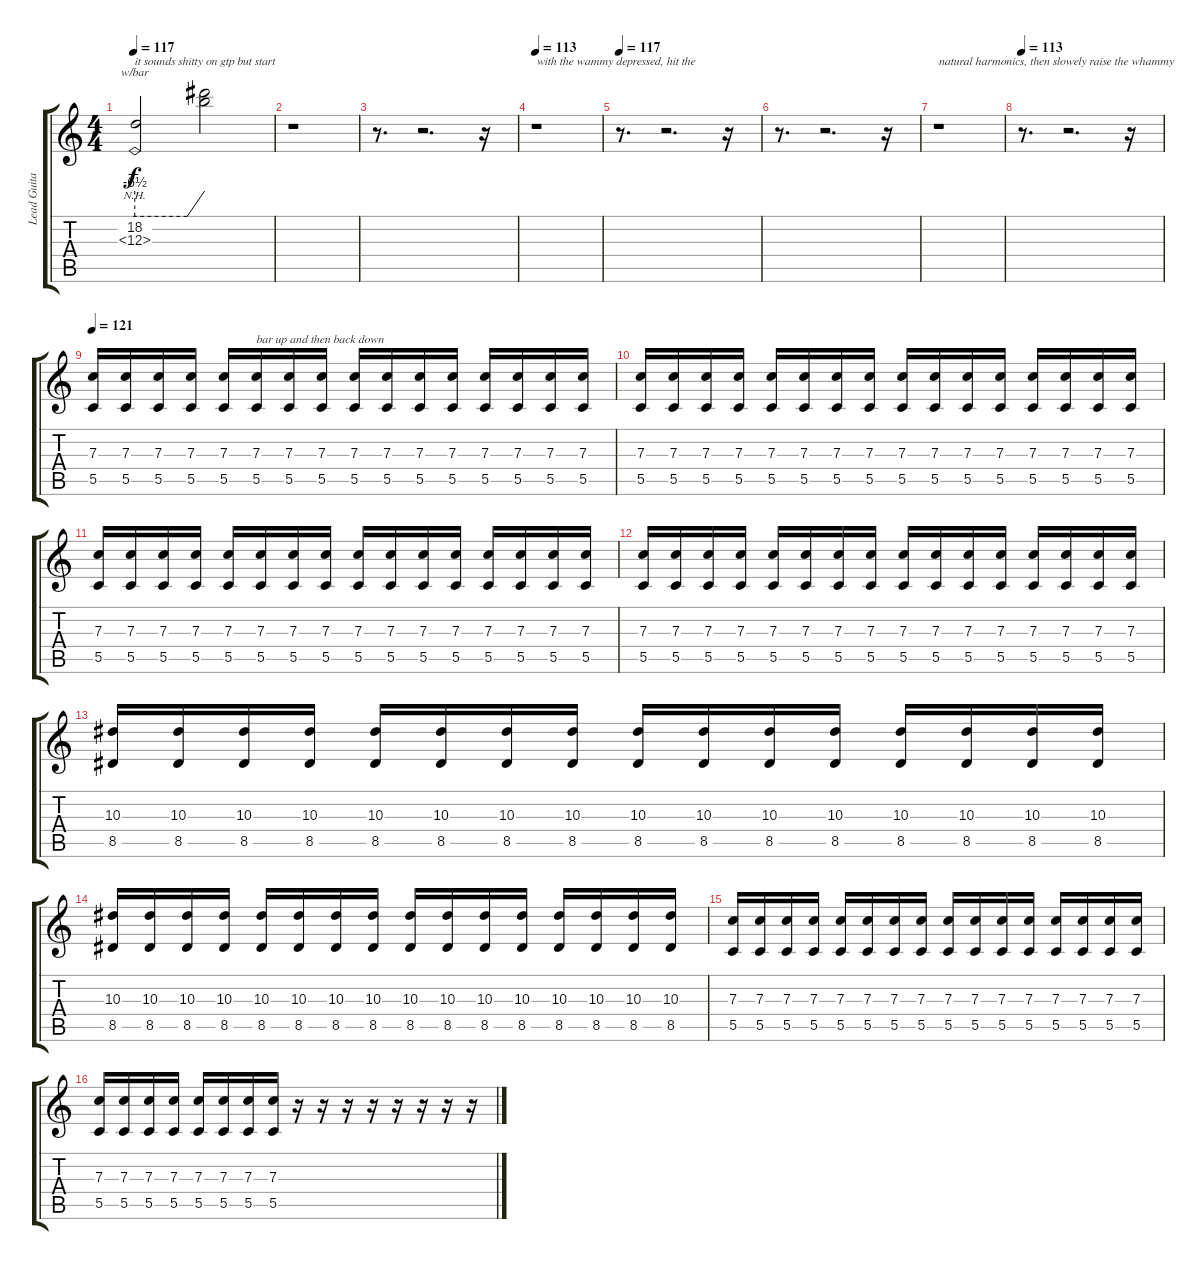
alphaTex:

\track ("Lead Guitar" "Lead Guita") {instrument distortionguitar}
\staff {score tabs}
\tuning (D4 A3 F3 C3 G2 C2) {hide}
\ts (4 4)
\tempo 117
\clef g2
\ks c
(18.2 18.3{nh}).2{tbe (custom default 0 -26 45 -26 60 0) txt "it sounds shitty on gtp but start " dy f} (18.2{t} 18.3{t}).2 |
r.1 |
r.8{d} r.2{d} r.16 |
\tempo 113
r.1{txt "with the wammy depressed, hit the "} |
\tempo 117
r.8{d} r.2{d} r.16 |
r.8{d} r.2{d} r.16 |
r.1{txt "natural harmonics, then slowely raise the whammy "} |
\tempo 113
r.8{d} r.2{d} r.16 |
\tempo 121
(7.3 5.5).16 (7.3 5.5).16 (7.3 5.5).16 (7.3 5.5).16 (7.3 5.5).16 (7.3 5.5).16{txt "bar up and then back down"} (7.3 5.5).16 (7.3 5.5).16 (7.3 5.5).16 (7.3 5.5).16 (7.3 5.5).16 (7.3 5.5).16 (7.3 5.5).16 (7.3 5.5).16 (7.3 5.5).16 (7.3 5.5).16 |
(7.3 5.5).16 (7.3 5.5).16 (7.3 5.5).16 (7.3 5.5).16 (7.3 5.5).16 (7.3 5.5).16 (7.3 5.5).16 (7.3 5.5).16 (7.3 5.5).16 (7.3 5.5).16 (7.3 5.5).16 (7.3 5.5).16 (7.3 5.5).16 (7.3 5.5).16 (7.3 5.5).16 (7.3 5.5).16 |
(7.3 5.5).16 (7.3 5.5).16 (7.3 5.5).16 (7.3 5.5).16 (7.3 5.5).16 (7.3 5.5).16 (7.3 5.5).16 (7.3 5.5).16 (7.3 5.5).16 (7.3 5.5).16 (7.3 5.5).16 (7.3 5.5).16 (7.3 5.5).16 (7.3 5.5).16 (7.3 5.5).16 (7.3 5.5).16 |
(7.3 5.5).16 (7.3 5.5).16 (7.3 5.5).16 (7.3 5.5).16 (7.3 5.5).16 (7.3 5.5).16 (7.3 5.5).16 (7.3 5.5).16 (7.3 5.5).16 (7.3 5.5).16 (7.3 5.5).16 (7.3 5.5).16 (7.3 5.5).16 (7.3 5.5).16 (7.3 5.5).16 (7.3 5.5).16 |
(10.3 8.5).16 (10.3 8.5).16 (10.3 8.5).16 (10.3 8.5).16 (10.3 8.5).16 (10.3 8.5).16 (10.3 8.5).16 (10.3 8.5).16 (10.3 8.5).16 (10.3 8.5).16 (10.3 8.5).16 (10.3 8.5).16 (10.3 8.5).16 (10.3 8.5).16 (10.3 8.5).16 (10.3 8.5).16 |
(10.3 8.5).16 (10.3 8.5).16 (10.3 8.5).16 (10.3 8.5).16 (10.3 8.5).16 (10.3 8.5).16 (10.3 8.5).16 (10.3 8.5).16 (10.3 8.5).16 (10.3 8.5).16 (10.3 8.5).16 (10.3 8.5).16 (10.3 8.5).16 (10.3 8.5).16 (10.3 8.5).16 (10.3 8.5).16 |
(7.3 5.5).16 (7.3 5.5).16 (7.3 5.5).16 (7.3 5.5).16 (7.3 5.5).16 (7.3 5.5).16 (7.3 5.5).16 (7.3 5.5).16 (7.3 5.5).16 (7.3 5.5).16 (7.3 5.5).16 (7.3 5.5).16 (7.3 5.5).16 (7.3 5.5).16 (7.3 5.5).16 (7.3 5.5).16 |
(7.3 5.5).16 (7.3 5.5).16 (7.3 5.5).16 (7.3 5.5).16 (7.3 5.5).16 (7.3 5.5).16 (7.3 5.5).16 (7.3 5.5).16 r.16 r.16 r.16 r.16 r.16 r.16 r.16 r.16
